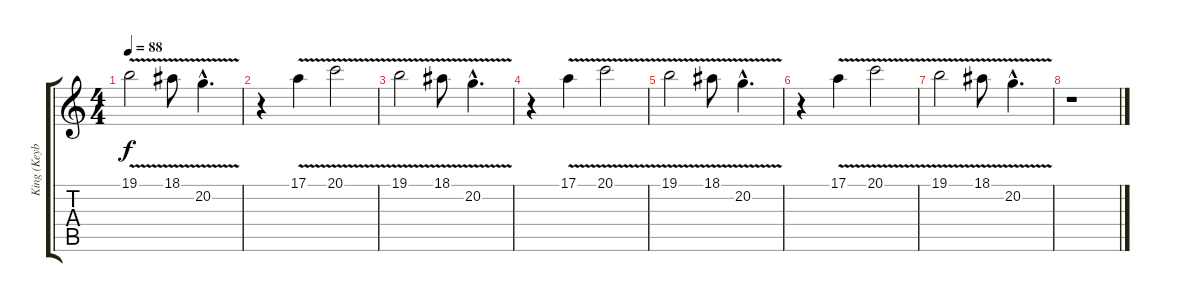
\track ("King (KeybMid)" "King (Keyb") {instrument stringensemble1}
\staff {score tabs}
\tuning (E4 B3 G3 D3 A2 E2) {hide}
\ts (4 4)
\tempo 88
\clef g2
\ks c
19.1{v}.2{dy f} 18.1{v}.8 20.2{v hac}.4{d} |
r.4 17.1{v}.4 20.1{v}.2 |
19.1{v}.2 18.1{v}.8 20.2{v hac}.4{d} |
r.4 17.1{v}.4 20.1{v}.2 |
19.1{v}.2 18.1{v}.8 20.2{v hac}.4{d} |
r.4 17.1{v}.4 20.1{v}.2 |
19.1{v}.2 18.1{v}.8 20.2{v hac}.4{d} |
r.1
